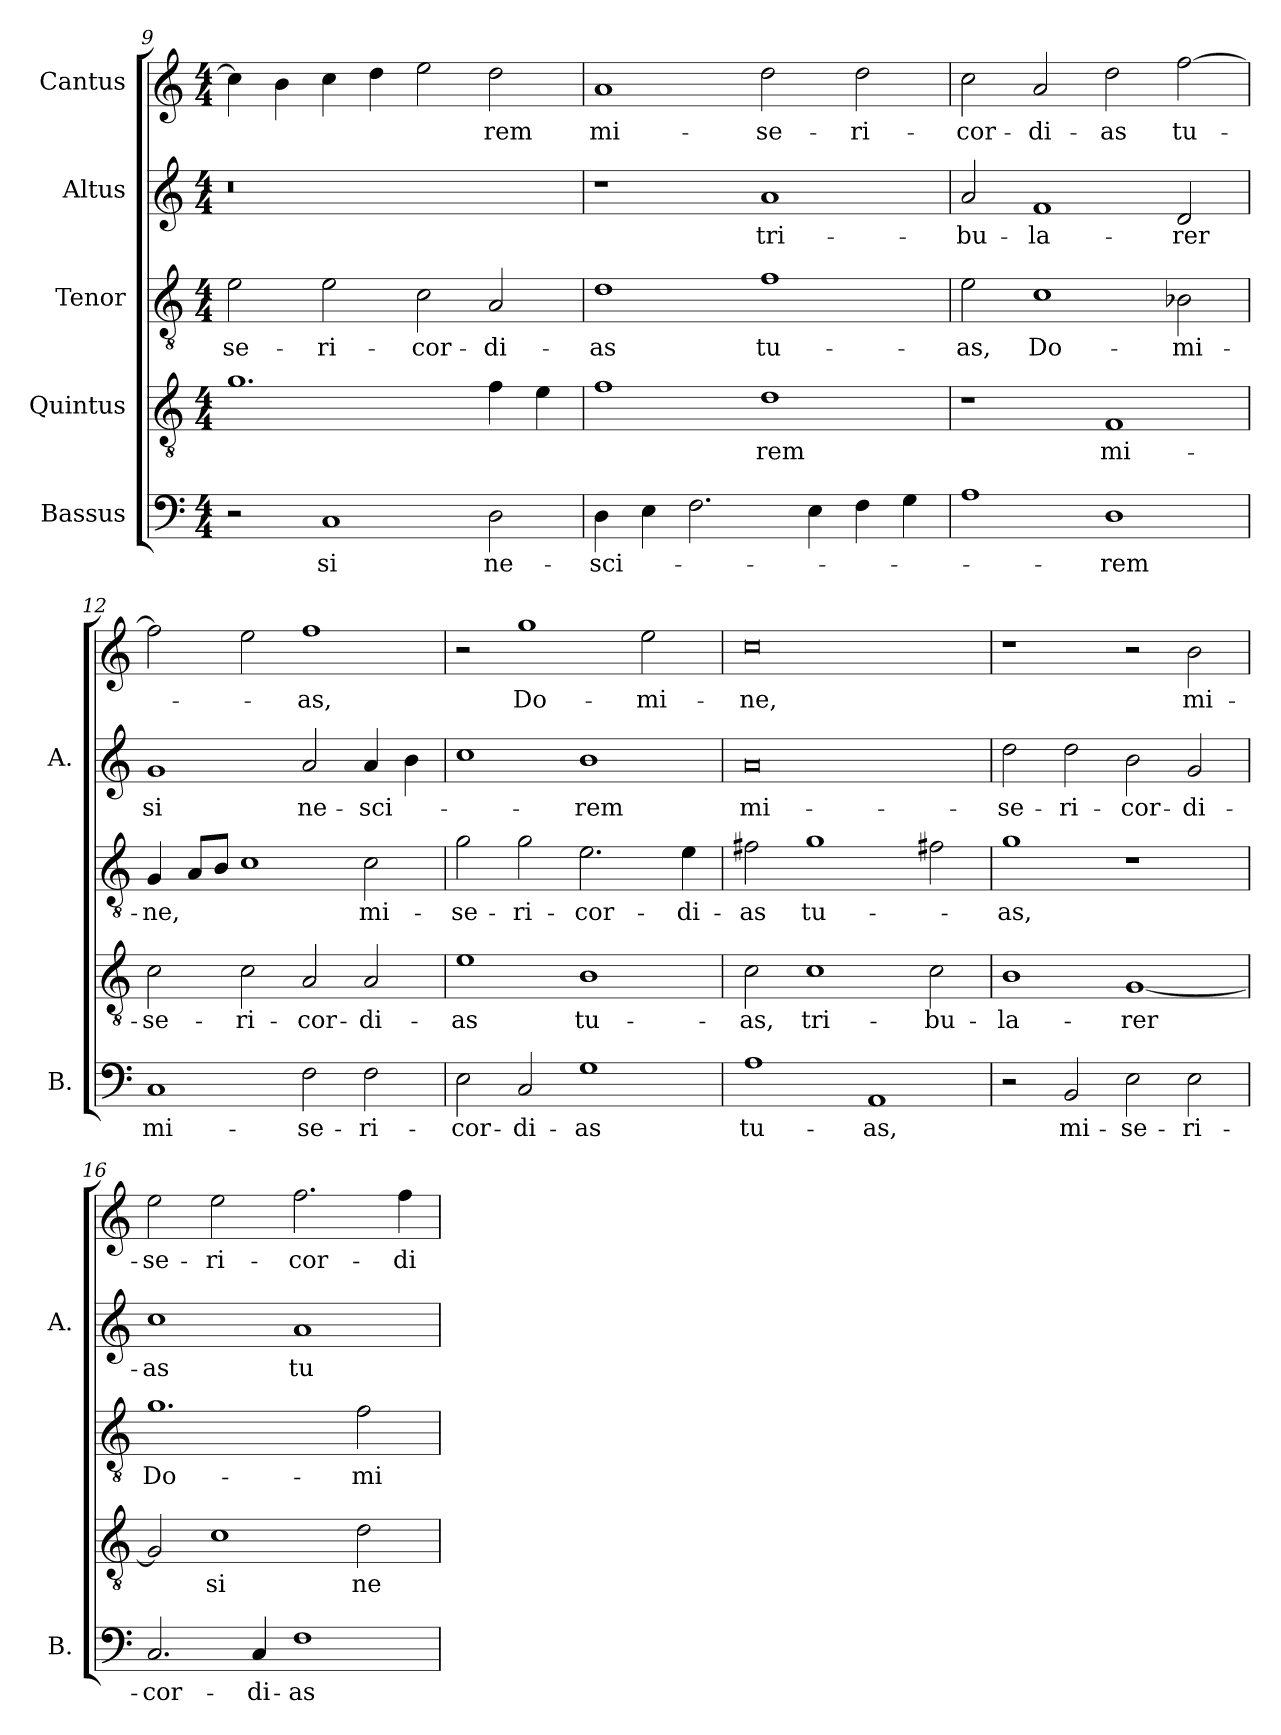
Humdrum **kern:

**kern	**text	**kern	**text	**kern	**text	**kern	**text	**kern	**text
*part5	*part5	*part4	*part4	*part3	*part3	*part2	*part2	*part1	*part1
*staff5	*staff5	*staff4	*staff4	*staff3	*staff3	*staff2	*staff2	*staff1	*staff1
*I"Bassus	*	*I"Quintus	*	*I"Tenor	*	*I"Altus	*	*I"Cantus	*
*I'B.	*	*	*	*	*	*I'A.	*	*	*
*clefF4	*	*clefGv2	*	*clefGv2	*	*clefG2	*	*clefG2	*
*k[]	*	*k[]	*	*k[]	*	*k[]	*	*k[]	*
*C:	*	*C:	*	*C:	*	*C:	*	*C:	*
*M4/4	*	*M4/4	*	*M4/4	*	*M4/4	*	*M4/4	*
=9	=9	=9	=9	=9	=9	=9	=9	=9	=9
!	!	!	!	!	!	!LO:N:vis=0	!	!	!
2r	.	1.g\	.	2e\	-se-	1r	.	4cc\]	.
.	.	.	.	.	.	.	.	4b\	.
1C/	si	.	.	2e\	-ri-	.	.	4cc\	.
.	.	.	.	.	.	.	.	4dd\	.
.	.	.	.	2c\	-cor-	1ryy	.	2ee\	.
2D\	ne-	4f\	.	2A/	-di-	.	.	2dd\	-rem
.	.	4e\	.	.	.	.	.	.	.
=10	=10	=10	=10	=10	=10	=10	=10	=10	=10
4D\	-sci-	1f\	.	1d\	-as	1r	.	1a/	mi-
4E\	.	.	.	.	.	.	.	.	.
2.F\	.	.	.	.	.	.	.	.	.
.	.	1d\	-rem	1f\	tu-	1a/	tri-	2dd\	-se-
4E\	.	.	.	.	.	.	.	.	.
4F\	.	.	.	.	.	.	.	2dd\	-ri-
4G\	.	.	.	.	.	.	.	.	.
=11	=11	=11	=11	=11	=11	=11	=11	=11	=11
1A\	.	1r	.	2e\	-as,	2a/	-bu-	2cc\	-cor-
.	.	.	.	1c\	Do-	1f/	-la-	2a/	-di-
1D\	-rem	1F/	mi-	.	.	.	.	2dd\	-as
.	.	.	.	2B-X\	-mi-	2d/	-rer	[2ff\	tu-
=12	=12	=12	=12	=12	=12	=12	=12	=12	=12
1C/	mi-	2c\	-se-	4G/	-ne,	1g/	si	2ff\]	.
.	.	.	.	8A/L	.	.	.	.	.
.	.	.	.	8B/J	.	.	.	.	.
.	.	2c\	-ri-	1c\	.	.	.	2ee\	.
2F\	-se-	2A/	-cor-	.	.	2a/	ne-	1ff\	-as,
2F\	-ri-	2A/	-di-	2c\	mi-	4a/	-sci-	.	.
.	.	.	.	.	.	4b\	.	.	.
=13	=13	=13	=13	=13	=13	=13	=13	=13	=13
2E\	-cor-	1e\	-as	2g\	-se-	1cc\	.	2r	.
2C/	-di-	.	.	2g\	-ri-	.	.	1gg\	Do-
1G\	-as	1B\	tu-	2.e\	-cor-	1b\	-rem	.	.
.	.	.	.	.	.	.	.	2ee\	-mi-
.	.	.	.	4e\	-di-	.	.	.	.
=14	=14	=14	=14	=14	=14	=14	=14	=14	=14
1A\	tu-	2c\	-as,	2f#X\	-as	0a/	mi-	0cc\	-ne,
.	.	1c\	tri-	1g\	tu-	.	.	.	.
1AA/	-as,	.	.	.	.	.	.	.	.
.	.	2c\	-bu-	2f#X\	.	.	.	.	.
=15	=15	=15	=15	=15	=15	=15	=15	=15	=15
2r	.	1B\	-la-	1g\	-as,	2dd\	-se-	1r	.
2BB/	mi-	.	.	.	.	2dd\	-ri-	.	.
2E\	-se-	[1G/	-rer	1r	.	2b\	-cor-	2r	.
2E\	-ri-	.	.	.	.	2g/	-di-	2b\	mi-
=16	=16	=16	=16	=16	=16	=16	=16	=16	=16
2.C/	-cor-	2G/]	.	1.g\	Do-	1cc\	-as	2ee\	-se-
.	.	1c\	si	.	.	.	.	2ee\	-ri-
4C/	-di-	.	.	.	.	.	.	.	.
1F\	-as	.	.	.	.	1a/	tu-	2.ff\	-cor-
.	.	2d\	ne-	2f\	-mi-	.	.	.	.
.	.	.	.	.	.	.	.	4ff\	-di-
=	=	=	=	=	=	=	=	=	=
*-	*-	*-	*-	*-	*-	*-	*-	*-	*-
